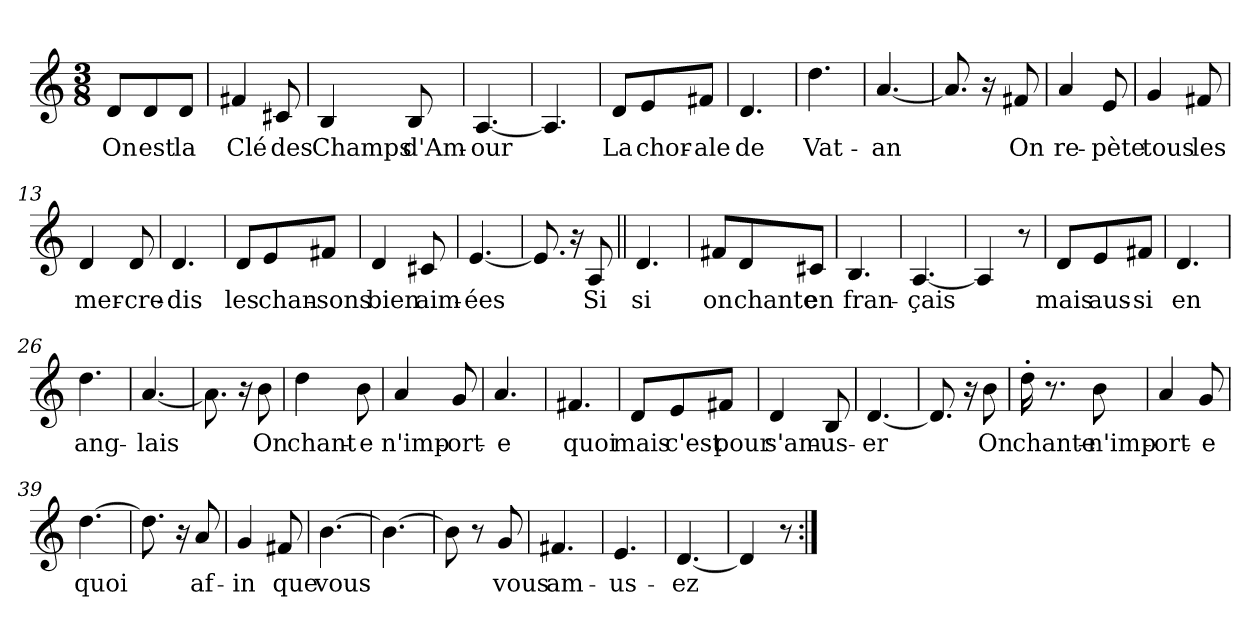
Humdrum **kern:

**kern	**text
*part1	*part1
*staff1	*staff1
*clefG2	*
*k[]	*
*M3/8	*
*MM55	*
=1	=1
!	!LO:LY:b
8d/L	On
!	!LO:LY:b
8d/	est
!	!LO:LY:b
8d/J	la
=2	=2
!	!LO:LY:b
4f#X/	Clé
!	!LO:LY:b
8c#X/	des
=3	=3
!	!LO:LY:b
4B/	Champs
!	!LO:LY:b
8B/	d'Am-
=4	=4
!	!LO:LY:b
[4.A/	-our
=5	=5
4.A/]	.
!!LO:LB:g=z
=6	=6
!	!LO:LY:b
8d/L	La
!	!LO:LY:b
8e/	chor-
!	!LO:LY:b
8f#X/J	-ale
=7	=7
!	!LO:LY:b
4.d/	de
=8	=8
!	!LO:LY:b
4.dd\	Vat-
=9	=9
!	!LO:LY:b
[4.a/	-an
=10	=10
8.a/]	.
16r	.
!	!LO:LY:b
8f#X/	On
=11	=11
!	!LO:LY:b
4a/	re-
!	!LO:LY:b
8e/	-pète
!!LO:LB:g=z
=12	=12
!	!LO:LY:b
4g/	tous
!	!LO:LY:b
8f#X/	les
=13	=13
!	!LO:LY:b
4d/	mer-
!	!LO:LY:b
8d/	-cre-
=14	=14
!	!LO:LY:b
4.d/	-dis
=15	=15
!	!LO:LY:b
8d/L	les
!	!LO:LY:b
8e/	chan-
!	!LO:LY:b
8f#X/J	-sons
=16	=16
!	!LO:LY:b
4d/	bien
!	!LO:LY:b
8c#X/	aim-
!!LO:LB:g=z
=17	=17
!	!LO:LY:b
[4.e/	-ées
=18	=18
8.e/]	.
16r	.
!	!LO:LY:b
8A/	Si
=19||	=19||
!	!LO:LY:b
4.d/	si
=20	=20
!	!LO:LY:b
8f#X/L	on
!	!LO:LY:b
8d/	chante
!	!LO:LY:b
8c#X/J	en
=21	=21
!	!LO:LY:b
4.B/	fran-
=22	=22
!	!LO:LY:b
[4.A/	-çais
=23	=23
4A/]	.
8r	.
!!LO:LB:g=z
=24	=24
!	!LO:LY:b
8d/L	mais
!	!LO:LY:b
8e/	aus-
!	!LO:LY:b
8f#X/J	-si
=25	=25
!	!LO:LY:b
4.d/	en
=26	=26
!	!LO:LY:b
4.dd\	ang-
=27	=27
!	!LO:LY:b
[4.a/	-lais
=28	=28
8.a\]	.
16r	.
!	!LO:LY:b
8b\	On
=29	=29
!	!LO:LY:b
4dd\	chant-
!	!LO:LY:b
8b\	-e
!!LO:LB:g=z
=30	=30
!	!LO:LY:b
4a/	n'imp-
!	!LO:LY:b
8g/	-ort-
=31	=31
!	!LO:LY:b
4.a/	-e
=32	=32
!	!LO:LY:b
4.f#X/	quoi
=33	=33
!	!LO:LY:b
8d/L	mais
!	!LO:LY:b
8e/	c'est
!	!LO:LY:b
8f#X/J	pour
=34	=34
!	!LO:LY:b
4d/	s'am-
!	!LO:LY:b
8B/	-us-
=35	=35
!	!LO:LY:b
[4.d/	-er
!!LO:LB:g=z
=36	=36
8.d/]	.
16r	.
!	!LO:LY:b
8b\	On
=37	=37
!	!LO:LY:b
16dd'\	chante-
8.r	.
!	!LO:LY:b
8b\	n'imp-
=38	=38
!	!LO:LY:b
4a/	-ort-
!	!LO:LY:b
8g/	-e
=39	=39
!	!LO:LY:b
[4.dd\	quoi
=40	=40
8.dd\]	.
16r	.
!	!LO:LY:b
8a/	af-
!!LO:LB:g=z
=41	=41
!	!LO:LY:b
4g/	-in
!	!LO:LY:b
8f#X/	que
=42	=42
!	!LO:LY:b
[4.b\	vous
=43	=43
4.b\_	.
=44	=44
8b\]	.
8r	.
!	!LO:LY:b
8g/	vous
=45	=45
!	!LO:LY:b
4.f#X/	am-
=46	=46
!	!LO:LY:b
4.e/	-us-
=47	=47
!	!LO:LY:b
[4.d/	-ez
=48	=48
4d/]	.
8r	.
=:|!	=:|!
*-	*-
